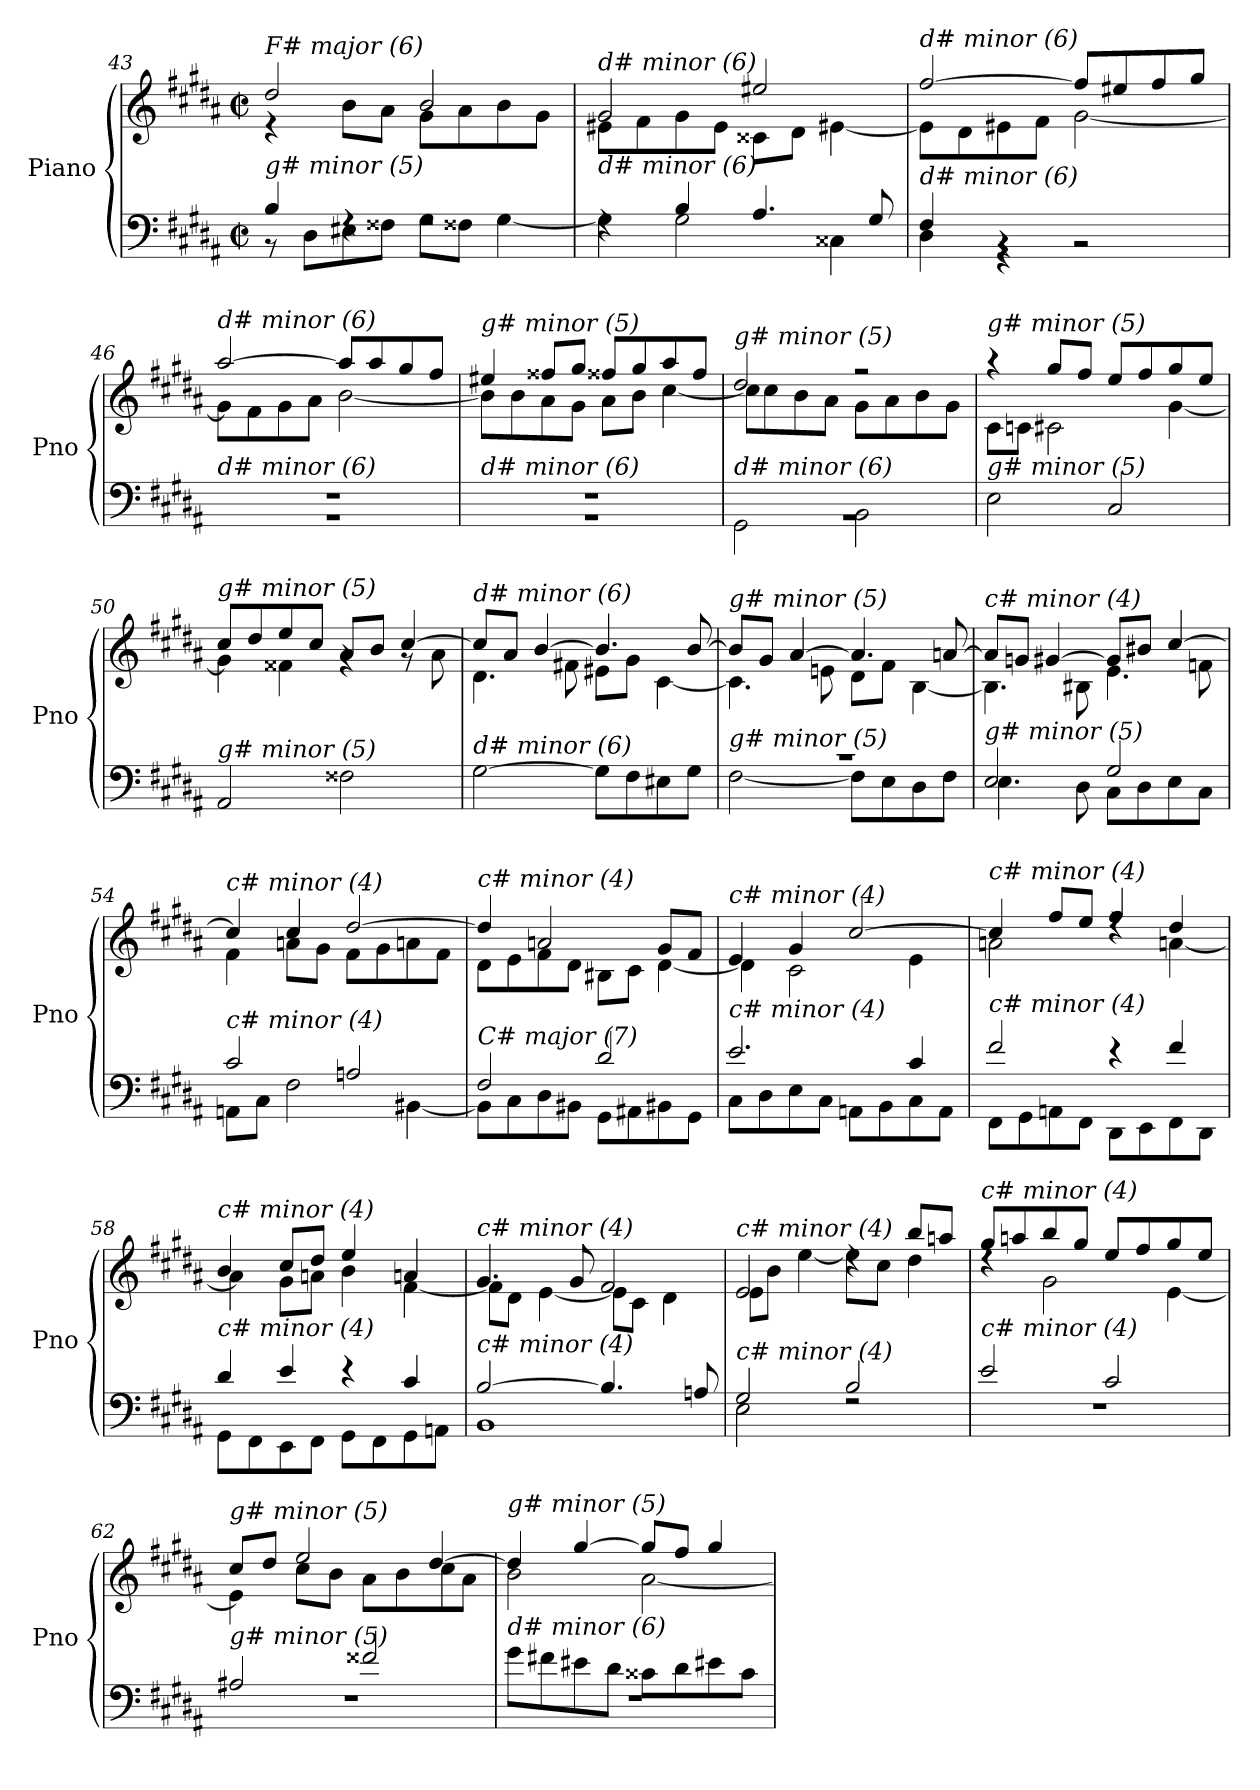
**kern	**kern
*part1	*part1
*staff2	*staff1
*I"Piano	*
*I'Pno	*
*clefF4	*clefG2
*k[f#c#g#d#a#]	*k[f#c#g#d#a#]
*M2/2	*M2/2
*met(c|)	*met(c|)
=43	=43
*^	*^
!	!	!LO:TX:i:t=F# major (6)	!
!LO:TX:i:t=g# minor (5)	!	!	!
4B/	8r	2dd#/	4r
.	8D#\L	.	.
4rF	8E#X\	.	8b\L
.	8F##X\J	.	8a#\J
2rF	8G#\L	2b/	8g#\L
.	8F##X\J	.	8a#\
.	[4G#\	.	8b\
.	.	.	8g#\J
=44	=44	=44	=44
!	!	!LO:TX:i:t=d# minor (6)	!
!LO:TX:i:t=d# minor (6)	!	!	!
4rF	4G#\]	2g#/	8e#X\L
.	.	.	8f#\
4B/	2G#\	.	8g#\
.	.	.	8e#\J
4.A#/	.	2ee#X/	8c##X\L
.	.	.	8d#\J
.	4C##X\	.	[4e#X\
8G#/	.	.	.
=45	=45	=45	=45
!	!	!LO:TX:i:t=d# minor (6)	!
!LO:TX:i:t=d# minor (6)	!	!	!
4F#/	4D#\	[2ff#/	8e#\L]
.	.	.	8d#\
4rBB	4r	.	8e#X\
.	.	.	8f#\J
2rBB	2r	8ff#/L]	[2g#\
.	.	8ee#X/	.
.	.	8ff#/	.
.	.	8gg#/J	.
=46	=46	=46	=46
!	!	!LO:TX:i:t=d# minor (6)	!
!LO:TX:i:t=d# minor (6)	!	!	!
1rBB	1rF	[2aa#/	8g#\L]
.	.	.	8f#\
.	.	.	8g#\
.	.	.	8a#\J
.	.	8aa#/L]	[2b\
.	.	8aa#/	.
.	.	8gg#/	.
.	.	8ff#/J	.
!!LO:LB:g=z	!!
=47	=47	=47	=47
!	!	!LO:TX:i:t=g# minor (5)	!
!LO:TX:i:t=d# minor (6)	!	!	!
1rBB	1rF	4ee#X/	8b\L]
.	.	.	8b\
.	.	8ff##X/L	8a#\
.	.	8gg#/J	8g#\J
.	.	8ff##X/L	8a#\L
.	.	8gg#/	8b\J
.	.	8aa#/	[4cc#\
.	.	8ff##/J	.
=48	=48	=48	=48
!	!	!LO:TX:i:t=g# minor (5)	!
!LO:TX:i:t=d# minor (6)	!	!	!
1rBB	2GG#\	2dd#/	8cc#\L]
.	.	.	8cc#\
.	.	.	8b\
.	.	.	8a#\J
.	2BB\	2r	8g#\L
.	.	.	8a#\
.	.	.	8b\
.	.	.	8g#\J
*v	*v	*	*
=49	=49	=49
!	!LO:TX:i:t=g# minor (5)	!
!LO:TX:i:t=g# minor (5)	!	!
2E\	4r	8c#\L
.	.	8cni\J
.	8gg#/L	2c#\
.	8ff#/J	.
2C#/	8ee/L	.
.	8ff#/	.
.	8gg#/	[4g#\
.	8ee/J	.
=50	=50	=50
!	!LO:TX:i:t=g# minor (5)	!
!LO:TX:i:t=g# minor (5)	!	!
2AA#/	8cc#/L	4g#\]
.	8dd#/	.
.	8ee/	4f##X\
.	8cc#/J	.
2F##X\	8a#/L	4rg
.	8b/J	.
.	[4cc#/	8rg
.	.	8a#\
=51	=51	=51
!	!LO:TX:i:t=d# minor (6)	!
!LO:TX:i:t=d# minor (6)	!	!
[2G#\	8cc#/L]	4.d#\
.	8a#/J	.
.	[4b/	.
.	.	8f#X\
8G#\L]	4.b/]	8e#X\L
8F#\	.	8g#\J
8E#X\	.	[4c#\
8G#\J	[8b/	.
!!LO:LB:g=z	!!
=52	=52	=52
*^	*	*
!	!	!LO:TX:i:t=g# minor (5)	!
!LO:TX:i:t=g# minor (5)	!	!	!
1r	[2F#\	8b/L]	4.c#\]
.	.	8g#/J	.
.	.	[4a#/	.
.	.	.	8en\
.	8F#\L]	4.a#/]	8d#\L
.	8E\	.	8f#\J
.	8D#\	.	[4B\
.	8F#\J	[8an/	.
=53	=53	=53	=53
!	!	!LO:TX:i:t=c# minor (4)	!
!LO:TX:i:t=g# minor (5)	!	!	!
2E/	4.E\	8a/L]	4.B\]
.	.	8gni/J	.
.	.	[4g#/	.
.	8D#\	.	8B#X\
2G#/	8C#\L	8g#/L]	4.e\
.	8D#\	8b#X/J	.
.	8E\	[4cc#/	.
.	8C#\J	.	8fni\
=54	=54	=54	=54
!	!	!LO:TX:i:t=c# minor (4)	!
!LO:TX:i:t=c# minor (4)	!	!	!
2c#/	8AAn\L	4cc#/]	4f#\
.	8C#\J	.	.
.	2F#\	4cc#/	8an\L
.	.	.	8g#\J
2An/	.	[2dd#/	8f#\L
.	.	.	8g#\
.	[4BB#X\	.	8an\
.	.	.	8f#\J
=55	=55	=55	=55
!	!	!LO:TX:i:t=c# minor (4)	!
!LO:TX:i:t=C# major (7)	!	!	!
2F#/	8BB#\L]	4dd#/]	8d#\L
.	8C#\	.	8e\
.	8D#\	2an/	8f#\
.	8BB#X\J	.	8d#\J
2d#/	8GG#\L	.	8B#X\L
.	8AA#X\	.	8c#\J
.	8BB#X\	8g#/L	[4d#\
.	8GG#\J	8f#/J	.
!!LO:PB:g=z	!!
=56	=56	=56	=56
!	!	!LO:TX:i:t=c# minor (4)	!
!LO:TX:i:t=c# minor (4)	!	!	!
2.e/	8C#\L	4e/	4d#\]
.	8D#\	.	.
.	8E\	4g#/	2c#\
.	8C#\J	.	.
.	8AAn\L	[2cc#/	.
.	8BB\	.	.
4c#/	8C#\	.	4e\
.	8AA\J	.	.
=57	=57	=57	=57
!	!	!LO:TX:i:t=c# minor (4)	!
!LO:TX:i:t=c# minor (4)	!	!	!
2f#/	8FF#\L	4cc#/]	2an\
.	8GG#\	.	.
.	8AAn\	8ff#/L	.
.	8FF#\J	8ee/J	.
4r	8DD#\L	4ff#/	4rdd
.	8EE\	.	.
4f#/	8FF#\	4dd#/	[4an\
.	8DD#\J	.	.
=58	=58	=58	=58
!	!	!LO:TX:i:t=c# minor (4)	!
!LO:TX:i:t=c# minor (4)	!	!	!
4d#/	8GG#\L	4b/	4a\]
.	8FF#\	.	.
4e/	8EE\	8cc#/L	8g#\L
.	8FF#\J	8dd#/J	8an\J
4r	8GG#\L	4ee/	4b\
.	8FF#\	.	.
4c#/	8GG#\	4an/	[4f#\
.	8AAn\J	.	.
=59	=59	=59	=59
!	!	!LO:TX:i:t=c# minor (4)	!
!LO:TX:i:t=c# minor (4)	!	!	!
[2B/	1BB	4.g#/	8f#\L]
.	.	.	8d#\J
.	.	.	[4e\
.	.	8g#/	.
4.B/]	.	2f#/	8e\L]
.	.	.	8c#\J
.	.	.	4d#\
8An/	.	.	.
!!LO:LB:g=z	!!
=60	=60	=60	=60
!	!	!LO:TX:i:t=c# minor (4)	!
!LO:TX:i:t=c# minor (4)	!	!	!
2G#/	2E\	2e/	8e\L
.	.	.	8b\J
.	.	.	[4ee\
2B/	2rF	4rdd	8ee\L]
.	.	.	8cc#\J
.	.	8bb/L	4dd#\
.	.	8aan/J	.
=61	=61	=61	=61
!	!	!LO:TX:i:t=c# minor (4)	!
!LO:TX:i:t=c# minor (4)	!	!	!
2e/	1rF	8gg#/L	4rdd
.	.	8aan/	.
.	.	8bb/	2g#\
.	.	8gg#/J	.
2c#/	.	8ee/L	.
.	.	8ff#/	.
.	.	8gg#/	[4e\
.	.	8ee/J	.
=62	=62	=62	=62
!	!	!LO:TX:i:t=g# minor (5)	!
!LO:TX:i:t=g# minor (5)	!	!	!
2A#X/	1rF	8cc#/L	4e\]
.	.	8dd#/J	.
.	.	2ee/	8cc#\L
.	.	.	8b\J
2f##X/	.	.	8a#\L
.	.	.	8b\
.	.	[4dd#/	8cc#\
.	.	.	8a#\J
=63	=63	=63	=63
!	!	!LO:TX:i:t=g# minor (5)	!
!LO:TX:i:t=d# minor (6)	!	!	!
8g#\L	1rF	4dd#/]	2b\
8f#X\	.	.	.
8e#X\	.	[4gg#/	.
8d#\J	.	.	.
8c##X\L	.	8gg#/L]	[2a#\
8d#\	.	8ff#/J	.
8e#X\	.	4gg#/	.
8c##\J	.	.	.
*v	*v	*	*
*	*v	*v
=	=
*-	*-
